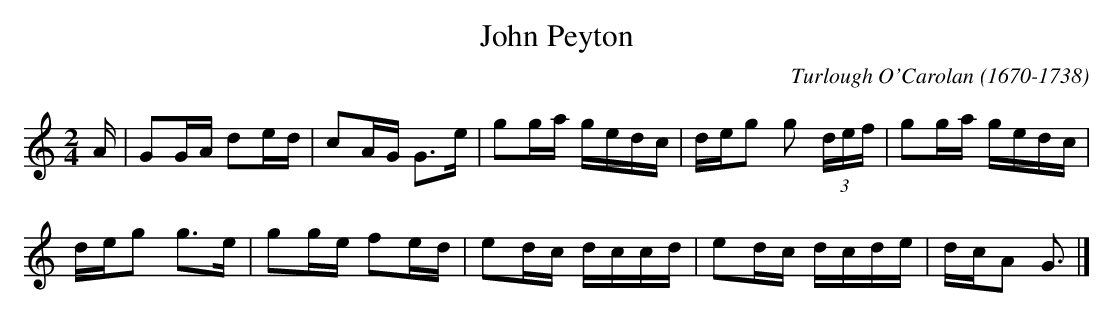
X:1occ
T:John Peyton
C:Turlough O'Carolan (1670-1738)
M:2/4
L:1/16
K:C
C:MODERATO
A|G2GA d2ed|c2AG G3e|g2ga gedc|deg2 g2  (3def|g2ga gedc|
deg2 g3e|g2ge f2ed|e2dc dccd|e2dc dcde|dcA2 G3 |]
